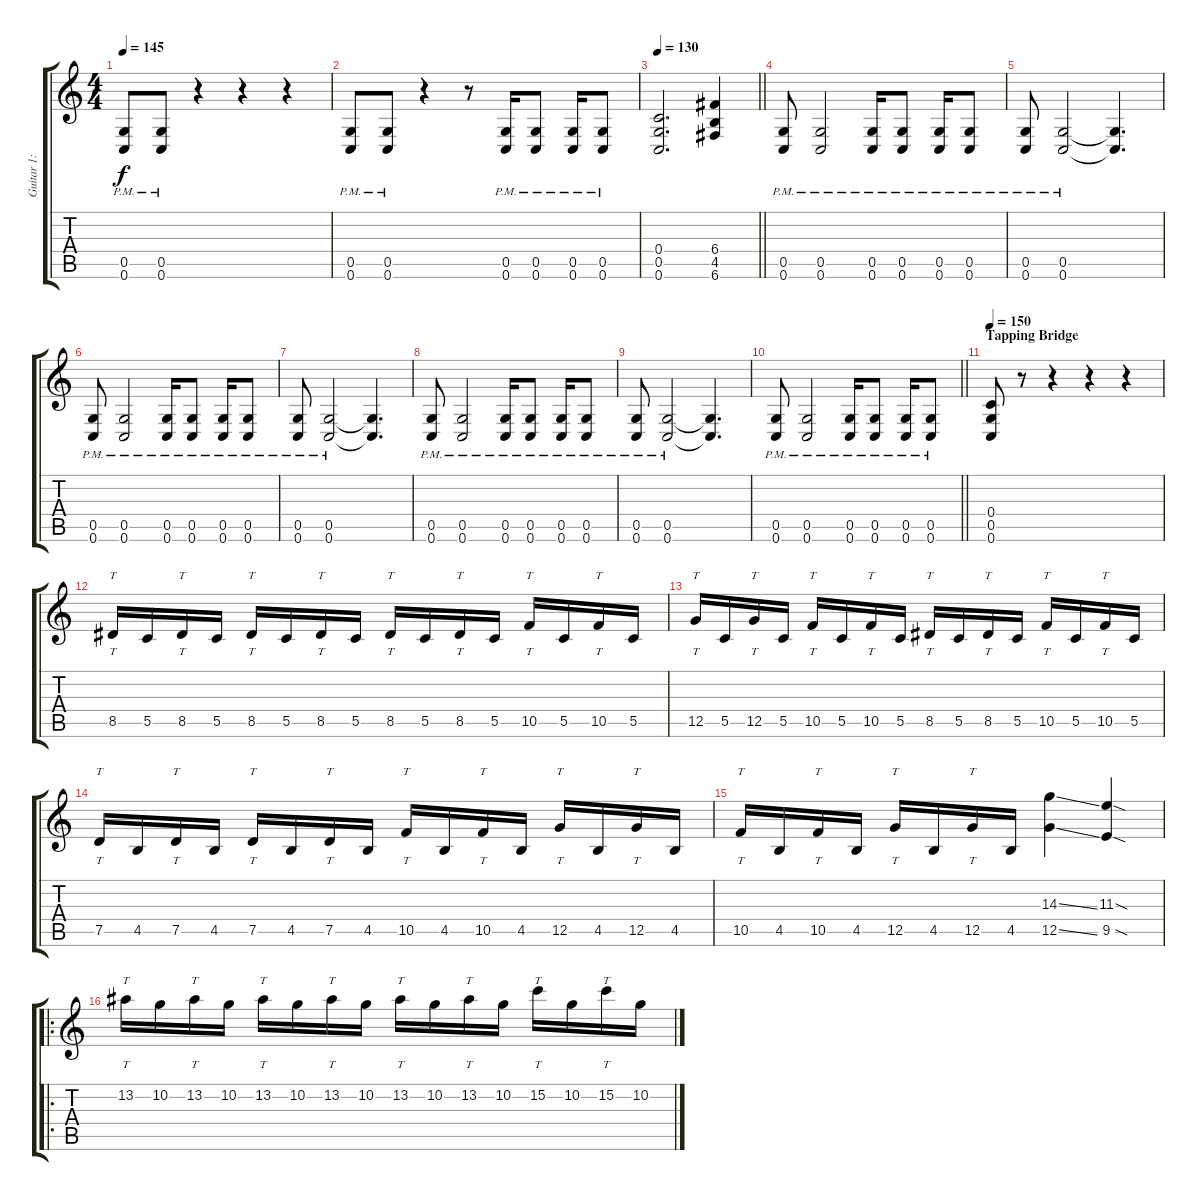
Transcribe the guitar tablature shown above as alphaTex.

\track ("Guitar 1: Simon" "Guitar 1: ") {instrument distortionguitar}
\staff {score tabs}
\tuning (D4 A3 F3 C3 G2 C2) {hide}
\ts (4 4)
\tempo 145
\clef g2
\ks c
(0.5{pm} 0.6).8{dy f} (0.5{pm} 0.6).8 r.4 r.4 r.4 |
(0.5{pm} 0.6).8 (0.5{pm} 0.6).8 r.4 r.8 (0.5{pm} 0.6).16 (0.5{pm} 0.6).8 (0.5{pm} 0.6).16 (0.5{pm} 0.6).8 |
\tempo 130
\barLineRight lightlight
(0.4 0.5 0.6).2{d} (6.4 4.5 6.6).4 |
\section ("" "")
(0.5{pm} 0.6{pm}).8 (0.5{pm} 0.6{pm}).2 (0.5{pm} 0.6{pm}).16 (0.5{pm} 0.6{pm}).8 (0.5{pm} 0.6{pm}).16 (0.5{pm} 0.6{pm}).8 |
(0.5{pm} 0.6{pm}).8 (0.5{pm} 0.6{pm}).2 (0.5{t} 0.6{t}).4{d} |
(0.5{pm} 0.6{pm}).8 (0.5{pm} 0.6{pm}).2 (0.5{pm} 0.6{pm}).16 (0.5{pm} 0.6{pm}).8 (0.5{pm} 0.6{pm}).16 (0.5{pm} 0.6{pm}).8 |
(0.5{pm} 0.6{pm}).8 (0.5{pm} 0.6{pm}).2 (0.5{t} 0.6{t}).4{d} |
(0.5{pm} 0.6{pm}).8 (0.5{pm} 0.6{pm}).2 (0.5{pm} 0.6{pm}).16 (0.5{pm} 0.6{pm}).8 (0.5{pm} 0.6{pm}).16 (0.5{pm} 0.6{pm}).8 |
(0.5{pm} 0.6{pm}).8 (0.5{pm} 0.6{pm}).2 (0.5{t} 0.6{t}).4{d} |
\barLineRight lightlight
(0.5{pm} 0.6{pm}).8 (0.5{pm} 0.6{pm}).2 (0.5{pm} 0.6{pm}).16 (0.5{pm} 0.6{pm}).8 (0.5{pm} 0.6{pm}).16 (0.5{pm} 0.6{pm}).8 |
\section ("" "Tapping Bridge")
\tempo 150
(0.4 0.5 0.6).8 r.8 r.4 r.4 r.4 |
8.5.16{tt} 5.5.16 8.5.16{tt} 5.5.16 8.5.16{tt} 5.5.16 8.5.16{tt} 5.5.16 8.5.16{tt} 5.5.16 8.5.16{tt} 5.5.16 10.5.16{tt} 5.5.16 10.5.16{tt} 5.5.16 |
12.5.16{tt} 5.5.16 12.5.16{tt} 5.5.16 10.5.16{tt} 5.5.16 10.5.16{tt} 5.5.16 8.5.16{tt} 5.5.16 8.5.16{tt} 5.5.16 10.5.16{tt} 5.5.16 10.5.16{tt} 5.5.16 |
7.5.16{tt} 4.5.16 7.5.16{tt} 4.5.16 7.5.16{tt} 4.5.16 7.5.16{tt} 4.5.16 10.5.16{tt} 4.5.16 10.5.16{tt} 4.5.16 12.5.16{tt} 4.5.16 12.5.16{tt} 4.5.16 |
10.5.16{tt} 4.5.16 10.5.16{tt} 4.5.16 12.5.16{tt} 4.5.16 12.5.16{tt} 4.5.16 (14.3{ss} 12.5{ss}).4 (11.3{sod} 9.5{sod}).4 |
\ro
13.2.16{tt} 10.2.16 13.2.16{tt} 10.2.16 13.2.16{tt} 10.2.16 13.2.16{tt} 10.2.16 13.2.16{tt} 10.2.16 13.2.16{tt} 10.2.16 15.2.16{tt} 10.2.16 15.2.16{tt} 10.2.16
